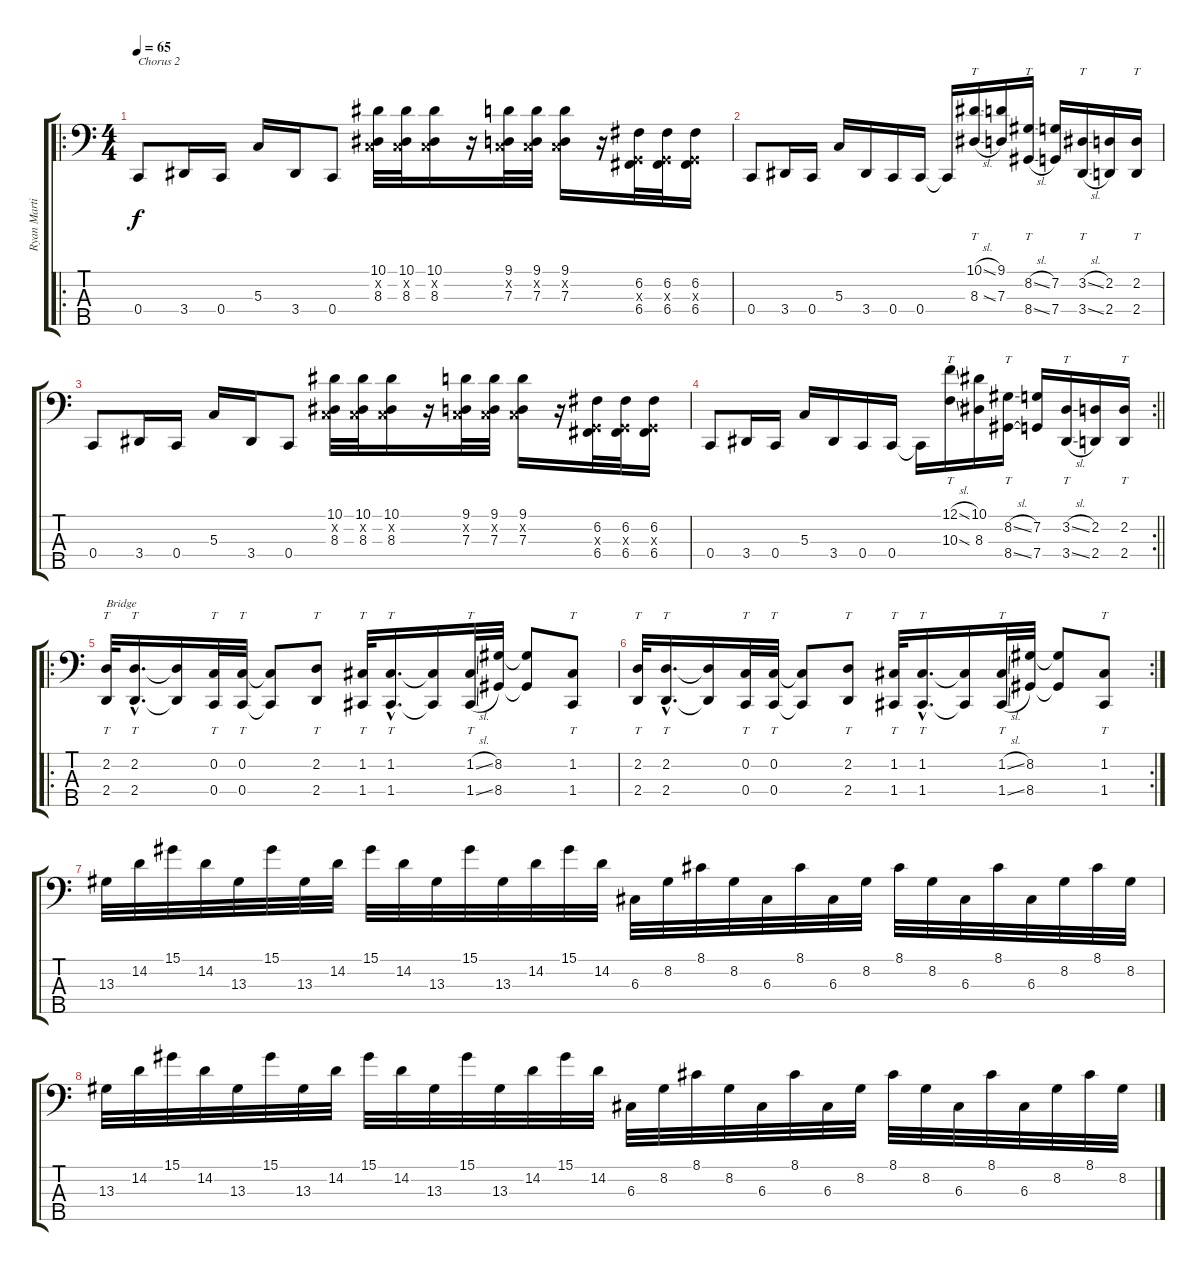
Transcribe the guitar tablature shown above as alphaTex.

\track ("Ryan Martinie" "Ryan Marti") {instrument electricbassfinger}
\staff {score tabs}
\tuning (F2 C2 G1 C1 G0) {hide}
\ro
\ts (4 4)
\tempo 65
\clef f4
\ks c
0.4.8{txt "Chorus 2" dy f instrument electricbassfinger} 3.4.16 0.4.16 5.3.16 3.4.16 0.4.8 (10.1 0.2{x} 8.3).32 (10.1 0.2{x} 8.3).32 (10.1 0.2{x} 8.3).16 r.16 (9.1 0.2{x} 7.3).32 (9.1 0.2{x} 7.3).32 (9.1 0.2{x} 7.3).16 r.16 (6.2 0.3{x} 6.4).32 (6.2 0.3{x} 6.4).32 (6.2 0.3{x} 6.4).16 |
0.4.8 3.4.16 0.4.16 5.3.16 3.4.16 0.4.16 0.4.16 0.4{t}.16 (10.1{sl} 8.3{sl}).16{tt instrument slapbass1} (9.1 7.3).16 (8.2{sl} 8.4{sl}).16{tt} (7.2 7.4).16 (3.2{sl} 3.4{sl}).16{tt} (2.2 2.4).16 (2.2 2.4).16{tt} |
0.4.8{instrument electricbassfinger} 3.4.16 0.4.16 5.3.16 3.4.16 0.4.8 (10.1 0.2{x} 8.3).32 (10.1 0.2{x} 8.3).32 (10.1 0.2{x} 8.3).16 r.16 (9.1 0.2{x} 7.3).32 (9.1 0.2{x} 7.3).32 (9.1 0.2{x} 7.3).16 r.16 (6.2 0.3{x} 6.4).32 (6.2 0.3{x} 6.4).32 (6.2 0.3{x} 6.4).16 |
\rc 2
\barLineRight lightlight
0.4.8 3.4.16 0.4.16 5.3.16 3.4.16 0.4.16 0.4.16 0.4{t}.16 (12.1{sl} 10.3{sl}).16{tt instrument slapbass1} (10.1 8.3).16 (8.2{sl} 8.4{sl}).16{tt} (7.2 7.4).16 (3.2{sl} 3.4{sl}).16{tt} (2.2 2.4).16 (2.2 2.4).16{tt} |
\ro
(2.2 2.4).32{tt txt "Bridge" instrument slapbass1} (2.2{hac} 2.4{hac}).16{tt d} (2.2{t} 2.4{t}).16 (0.2 0.4).32{tt} (0.2 0.4).32{tt} (0.2{t} 0.4{t}).8 (2.2 2.4).8{tt} (1.2 1.4).32{tt} (1.2{hac} 1.4{hac}).16{tt d} (1.2{t} 1.4{t}).16 (1.2{sl} 1.4{sl}).32{tt} (8.2 8.4).32 (8.2{t} 8.4{t}).8 (1.2 1.4).8{tt} |
\rc 2
(2.2 2.4).32{tt} (2.2{hac} 2.4{hac}).16{tt d} (2.2{t} 2.4{t}).16 (0.2 0.4).32{tt} (0.2 0.4).32{tt} (0.2{t} 0.4{t}).8 (2.2 2.4).8{tt} (1.2 1.4).32{tt} (1.2{hac} 1.4{hac}).16{tt d} (1.2{t} 1.4{t}).16 (1.2{sl} 1.4{sl}).32{tt} (8.2 8.4).32 (8.2{t} 8.4{t}).8 (1.2 1.4).8{tt} |
13.3.32{instrument electricbassfinger} 14.2.32 15.1.32 14.2.32 13.3.32 15.1.32 13.3.32 14.2.32 15.1.32 14.2.32 13.3.32 15.1.32 13.3.32 14.2.32 15.1.32 14.2.32 6.3.32 8.2.32 8.1.32 8.2.32 6.3.32 8.1.32 6.3.32 8.2.32 8.1.32 8.2.32 6.3.32 8.1.32 6.3.32 8.2.32 8.1.32 8.2.32 |
13.3.32 14.2.32 15.1.32 14.2.32 13.3.32 15.1.32 13.3.32 14.2.32 15.1.32 14.2.32 13.3.32 15.1.32 13.3.32 14.2.32 15.1.32 14.2.32 6.3.32 8.2.32 8.1.32 8.2.32 6.3.32 8.1.32 6.3.32 8.2.32 8.1.32 8.2.32 6.3.32 8.1.32 6.3.32 8.2.32 8.1.32 8.2.32
